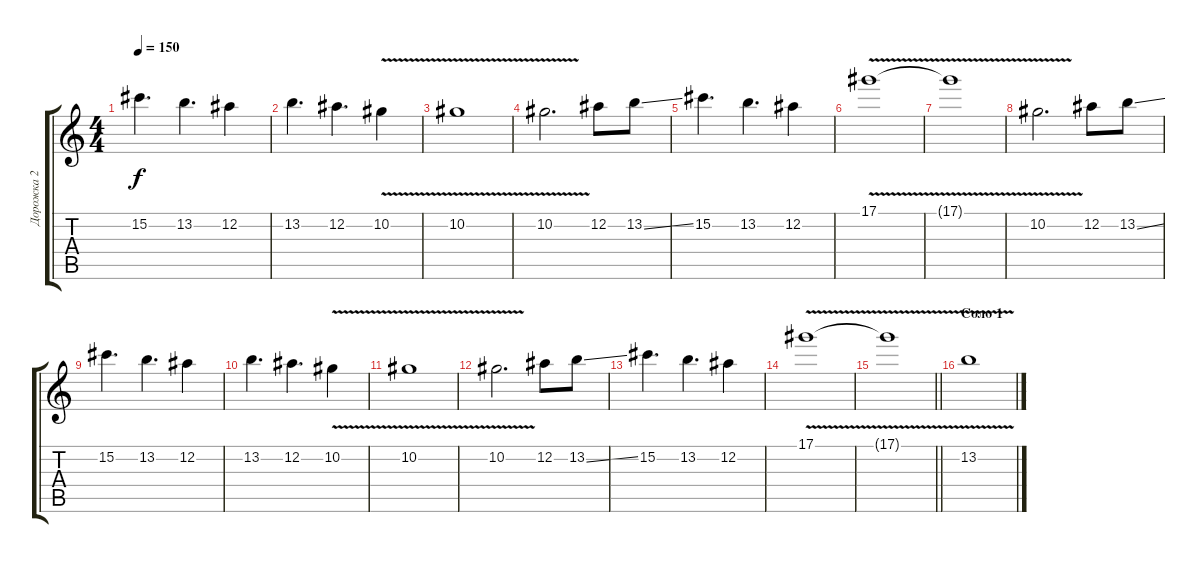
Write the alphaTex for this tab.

\track ("Дорожка 2" "Дорожка 2") {instrument overdrivenguitar}
\staff {score tabs}
\tuning (Eb4 Bb3 Gb3 Db3 Ab2 Eb2) {hide}
\ts (4 4)
\tempo 150
\clef g2
\ks c
15.2.4{d dy f} 13.2.4{d} 12.2.4 |
13.2.4{d} 12.2.4{d} 10.2{v}.4 |
10.2{v}.1 |
10.2{v}.2{d} 12.2.8 13.2{ss}.8 |
15.2.4{d} 13.2.4{d} 12.2.4 |
17.1{v}.1 |
17.1{t}.1 |
10.2{v}.2{d} 12.2.8 13.2{ss}.8 |
15.2.4{d} 13.2.4{d} 12.2.4 |
13.2.4{d} 12.2.4{d} 10.2{v}.4 |
10.2{v}.1 |
10.2{v}.2{d} 12.2.8 13.2{ss}.8 |
15.2.4{d} 13.2.4{d} 12.2.4 |
17.1{v}.1 |
\barLineRight lightlight
17.1{t}.1 |
\section ("" "Соло 1")
13.2{v}.1
